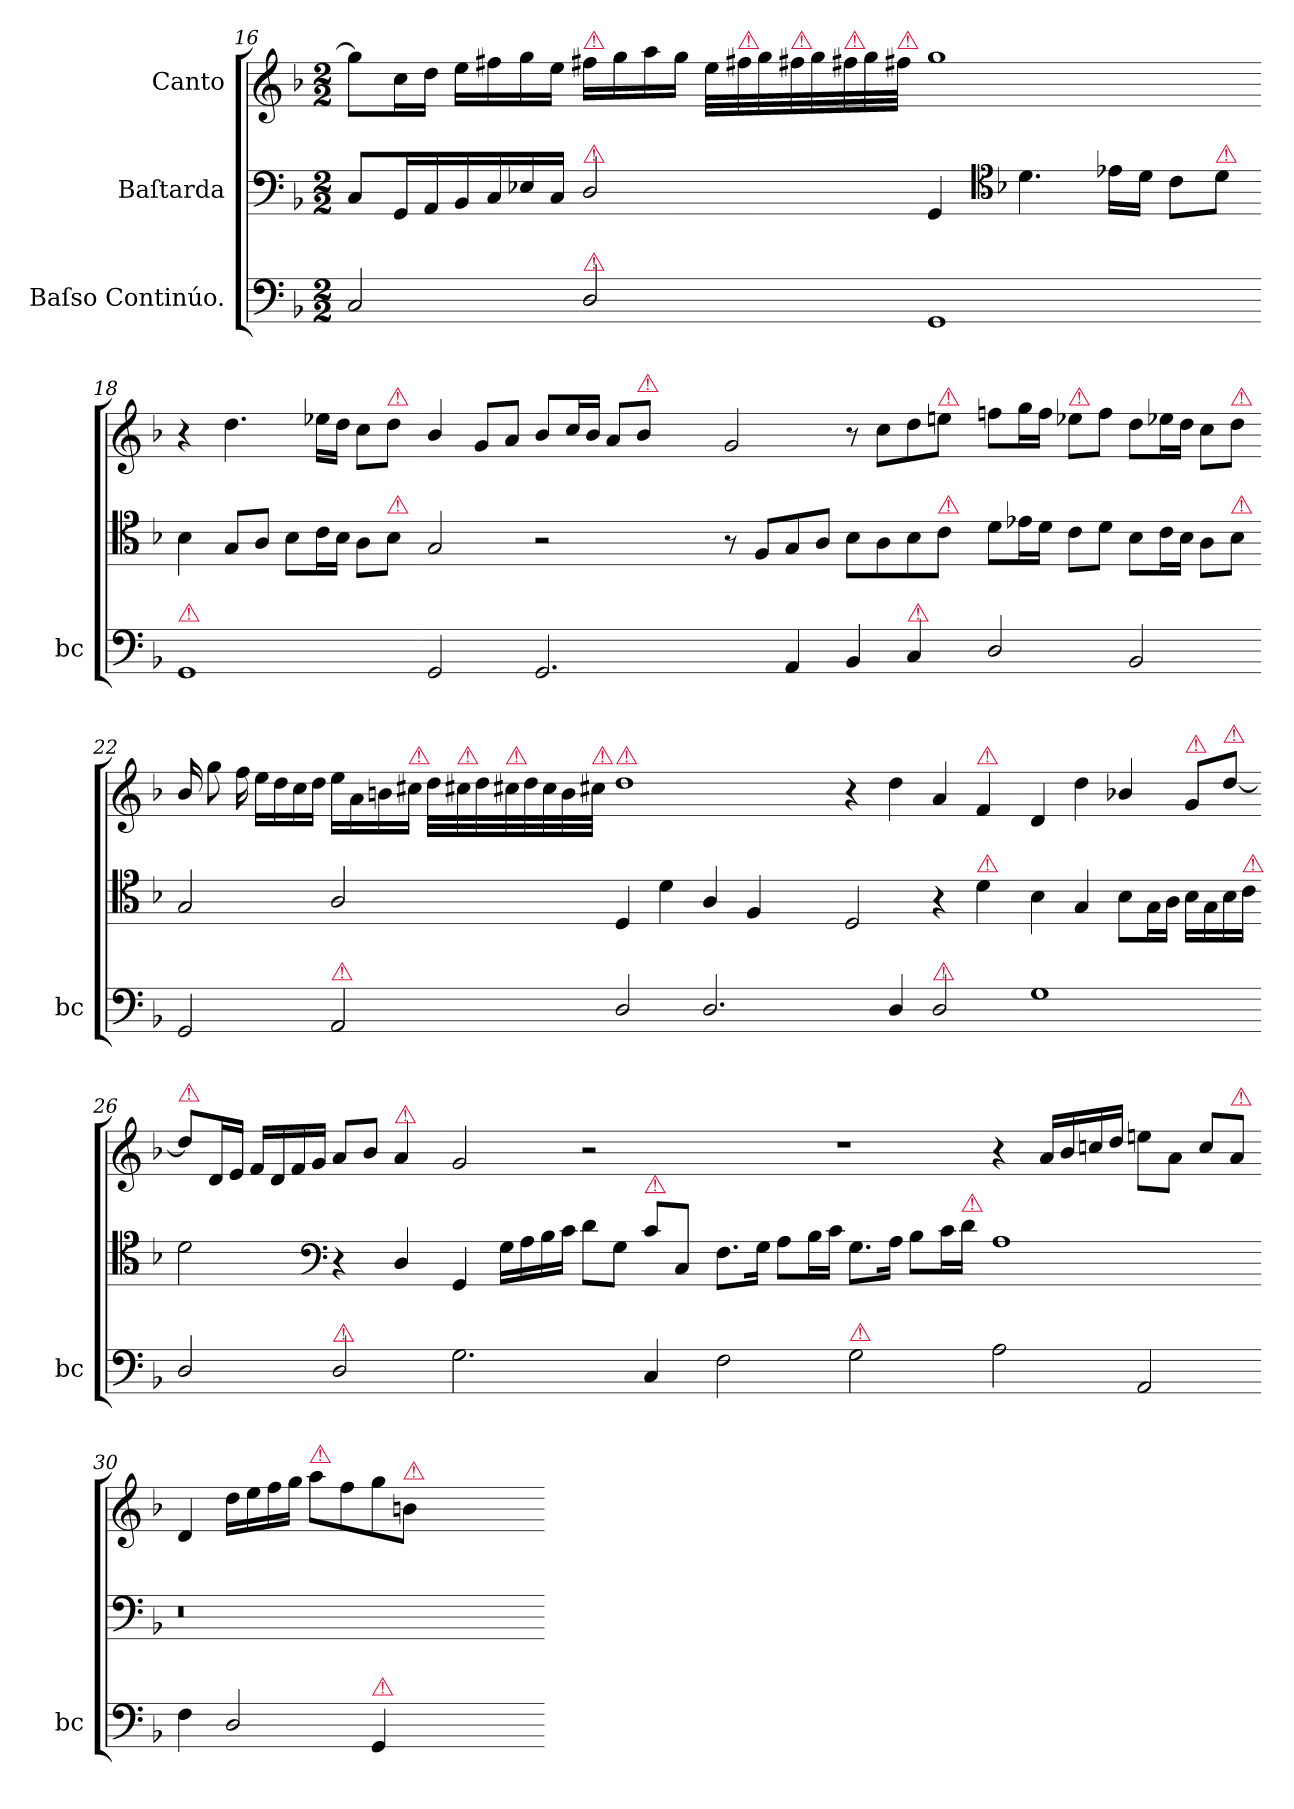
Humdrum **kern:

**kern	**kern	**kern
*part3	*part2	*part1
*staff3	*staff2	*staff1
*I"Baſso Continúo.	*I"Baſtarda	*I"Canto
*I'bc	*	*
*clefF4	*clefF4	*clefG2
*k[b-]	*k[b-]	*k[b-]
*M2/2	*M2/2	*M2/2
=16	=16	=16
2C/	8C/L	8gg\L]
.	16GG/L	16cc\L
.	16AA/	16dd\JJ
.	16BB-/	16ee\LL
.	16C/	16ff#\
.	16E-X/	16gg\
.	16C/JJ	16ee\JJ
!	!	!LO:TX:a:color=crimson:t=⚠
!	!LO:TX:a:color=crimson:t=⚠	!
!LO:TX:a:color=crimson:t=⚠	!	!
2D/	2D/	16ff#X\LL
.	.	16gg\
.	.	16aa\
.	.	16gg\JJ
.	.	32ee\LLL
!	!	!LO:TX:a:color=crimson:t=⚠
.	.	32ff#X\
.	.	32gg\
!	!	!LO:TX:a:color=crimson:t=⚠
.	.	32ff#X\
.	.	32gg\
!	!	!LO:TX:a:color=crimson:t=⚠
.	.	32ff#X\
.	.	32gg\
!	!	!LO:TX:a:color=crimson:t=⚠
.	.	32ff#X\JJJ
=17-	=17-	=17-
1GG	4GG/	1gg
*	*clefC4	*
*	*k[b-]	*
.	4.d\	.
.	16e-X\LL	.
.	16d\JJ	.
.	8c\L	.
!	!LO:TX:a:color=crimson:t=⚠	!
.	8d\J	.
=18-	=18-	=18-
!LO:TX:a:color=crimson:t=⚠	!	!
1GG	4B-\	4r
.	8G/L	4.dd\
.	8A/J	.
.	8B-\L	.
.	16c\L	16ee-X\LL
.	16B-\JJ	16dd\JJ
.	8A\L	8cc\L
!	!	!LO:TX:a:color=crimson:t=⚠
!	!LO:TX:a:color=crimson:t=⚠	!
.	8B-\J	8dd\J
=19-	=19-	=19-
2GG/	2G/	4b-/
.	.	8g/L
.	.	8a/J
2.GG/	2r	8b-/L
.	.	16cc/L
.	.	16b-/JJ
.	.	8a/L
!	!	!LO:TX:a:color=crimson:t=⚠
.	.	8b-/J
.	4ryy	4ryy
=20-	=20-	=20-
4ryy	8r	2g/
.	8F/L	.
4AA/	8G/	.
.	8A/J	.
4BB-/	8B-\L	8r
.	8A\	8cc\L
!LO:TX:a:color=crimson:t=⚠	!	!
4C/	8B-\	8dd\
!	!	!LO:TX:a:color=crimson:t=⚠
!	!LO:TX:a:color=crimson:t=⚠	!
.	8c\J	8een\J
=21-	=21-	=21-
2D/	8d\L	8ffn\L
.	16e-X\L	16gg\L
.	16d\JJ	16ff\JJ
!	!	!LO:TX:a:color=crimson:t=⚠
.	8c\L	8ee-X\L
.	8d\J	8ff\J
2BB-/	8B-\L	8dd\L
.	16c\L	16ee-X\L
.	16B-\JJ	16dd\JJ
.	8A\L	8cc\L
!	!	!LO:TX:a:color=crimson:t=⚠
!	!LO:TX:a:color=crimson:t=⚠	!
.	8B-\J	8dd\J
=22-	=22-	=22-
2GG/	2G/	16b-/
.	.	8gg\
.	.	16ff\
.	.	16ee-\LL
.	.	16dd\
.	.	16cc\
.	.	16dd\JJ
!LO:TX:a:color=crimson:t=⚠	!	!
2AA/	2A/	16ee-\LL
.	.	16a\
.	.	16bn\
!	!	!LO:TX:a:color=crimson:t=⚠
.	.	16cc#X\JJ
.	.	32dd\LLL
!	!	!LO:TX:a:color=crimson:t=⚠
.	.	32cc#X\
.	.	32dd\
!	!	!LO:TX:a:color=crimson:t=⚠
.	.	32cc#X\
.	.	32dd\
.	.	32cc#\
.	.	32b\
!	!	!LO:TX:a:color=crimson:t=⚠
.	.	32cc#X\JJJ
=23-	=23-	=23-
!	!	!LO:TX:a:color=crimson:t=⚠
2D/	4D/	1dd
.	4d\	.
2.D/	4A/	.
.	4F/	.
.	4ryy	4ryy
=24-	=24-	=24-
4ryy	2D/	4r
4D/	.	4dd\
!LO:TX:a:color=crimson:t=⚠	!	!
2D/	4r	4a/
!	!	!LO:TX:a:color=crimson:t=⚠
!	!LO:TX:a:color=crimson:t=⚠	!
.	4d\	4f/
=25-	=25-	=25-
1G	4B-\	4d/
.	4G/	4dd\
.	8B-\L	4b-X/
.	16G\L	.
.	16A\JJ	.
!	!	!LO:TX:a:color=crimson:t=⚠
.	16B-\LL	8g/L
.	16G\	.
!	!	!LO:TX:a:color=crimson:t=⚠
.	16B-\	[8dd\J
!	!LO:TX:a:color=crimson:t=⚠	!
.	16c\JJ	.
=26-	=26-	=26-
!	!	!LO:TX:a:color=crimson:t=⚠
2D/	2d\	8dd\L]
.	.	16d/L
.	.	16e/JJ
.	.	16f/LL
.	.	16d/
.	.	16f/
.	.	16g/JJ
*	*clefF4	*
!LO:TX:a:color=crimson:t=⚠	!	!
2D/	4r	8a/L
.	.	8b-/J
!	!	!LO:TX:a:color=crimson:t=⚠
.	4D/	4a/
=27-	=27-	=27-
2.G\	4GG/	2g/
.	16G\LL	.
.	16A\	.
.	16B-\	.
.	16c\JJ	.
.	8d\L	2r
.	8G\J	.
!	!LO:TX:a:color=crimson:t=⚠	!
4C/	8c\L	.
.	8C/J	.
=28-	=28-	=28-
2F\	8.F\L	1r
.	16G\Jk	.
.	8A\L	.
.	16B-\L	.
.	16c\JJ	.
!LO:TX:a:color=crimson:t=⚠	!	!
2G\	8.G\L	.
.	16A\Jk	.
.	8B-\L	.
.	16c\L	.
!	!LO:TX:a:color=crimson:t=⚠	!
.	16d\JJ	.
=29-	=29-	=29-
2A\	1A	4r
.	.	16a/LL
.	.	16b-/
.	.	16ccn/
.	.	16dd/JJ
2AA/	.	8een\L
.	.	8a\J
.	.	8cc/L
!	!	!LO:TX:a:color=crimson:t=⚠
.	.	8a/J
=30-	=30-	=30-
4F\	0r	4d/
2D/	.	16dd\LL
.	.	16ee\
.	.	16ff\
.	.	16gg\JJ
!	!	!LO:TX:a:color=crimson:t=⚠
.	.	8aa\L
.	.	8ff\
!LO:TX:a:color=crimson:t=⚠	!	!
4GG/	.	8gg\
!	!	!LO:TX:a:color=crimson:t=⚠
.	.	8bn/J
1ryy	.	1ryy
=-	=-	=-
*-	*-	*-
